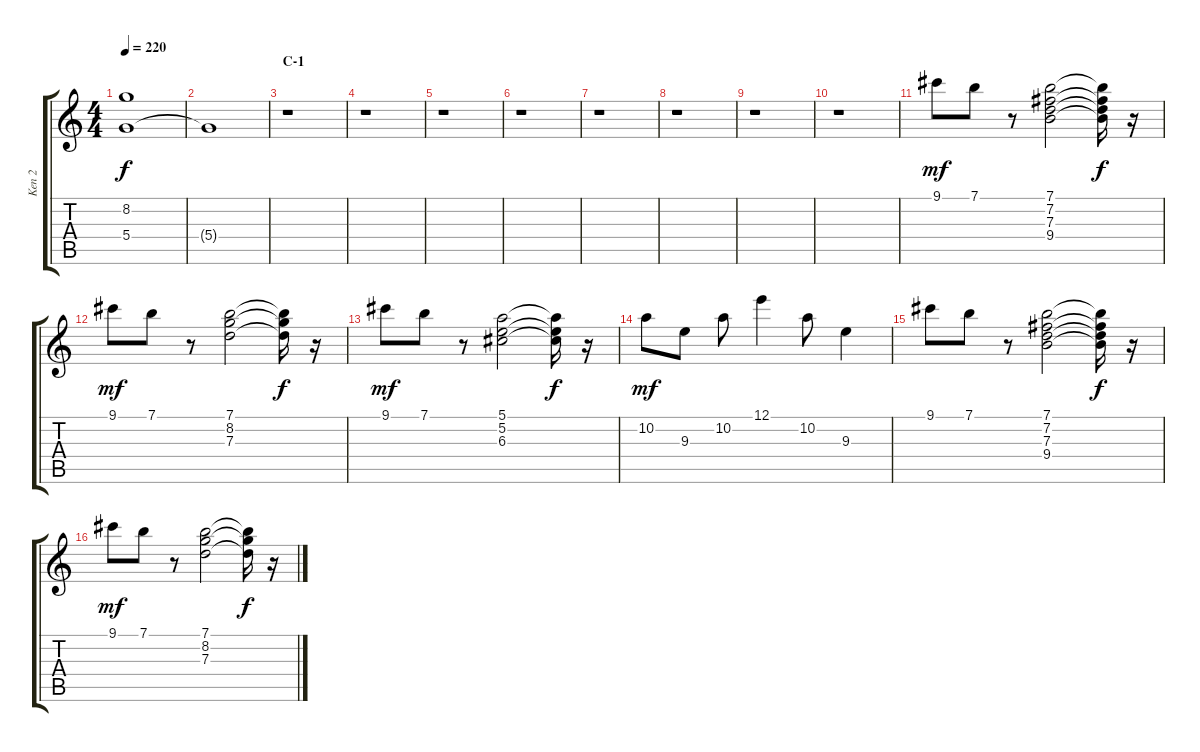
\track ("Ken 2" "Ken 2") {instrument distortionguitar}
\staff {score tabs}
\tuning (E4 B3 G3 D3 A2 E2) {hide}
\ts (4 4)
\tempo 220
\clef g2
\ks c
(8.2 5.4).1{dy f} |
5.4{t}.1 |
\section ("" "C-1")
r.1 |
r.1 |
r.1 |
r.1 |
r.1 |
r.1 |
r.1 |
r.1 |
9.1.8{dy mf} 7.1.8 r.8 (7.1 7.2 7.3 9.4).2 (7.1{t} 7.2{t} 7.3{t} 9.4{t}).16{dy f} r.16 |
9.1.8{dy mf} 7.1.8 r.8 (7.1 8.2 7.3).2 (7.1{t} 8.2{t} 7.3{t}).16{dy f} r.16 |
9.1.8{dy mf} 7.1.8 r.8 (5.1 5.2 6.3).2 (5.1{t} 5.2{t} 6.3{t}).16{dy f} r.16 |
10.2.8{dy mf} 9.3.8 10.2.8 12.1.4 10.2.8 9.3.4 |
9.1.8 7.1.8 r.8 (7.1 7.2 7.3 9.4).2 (7.1{t} 7.2{t} 7.3{t} 9.4{t}).16{dy f} r.16 |
9.1.8{dy mf} 7.1.8 r.8 (7.1 8.2 7.3).2 (7.1{t} 8.2{t} 7.3{t}).16{dy f} r.16
